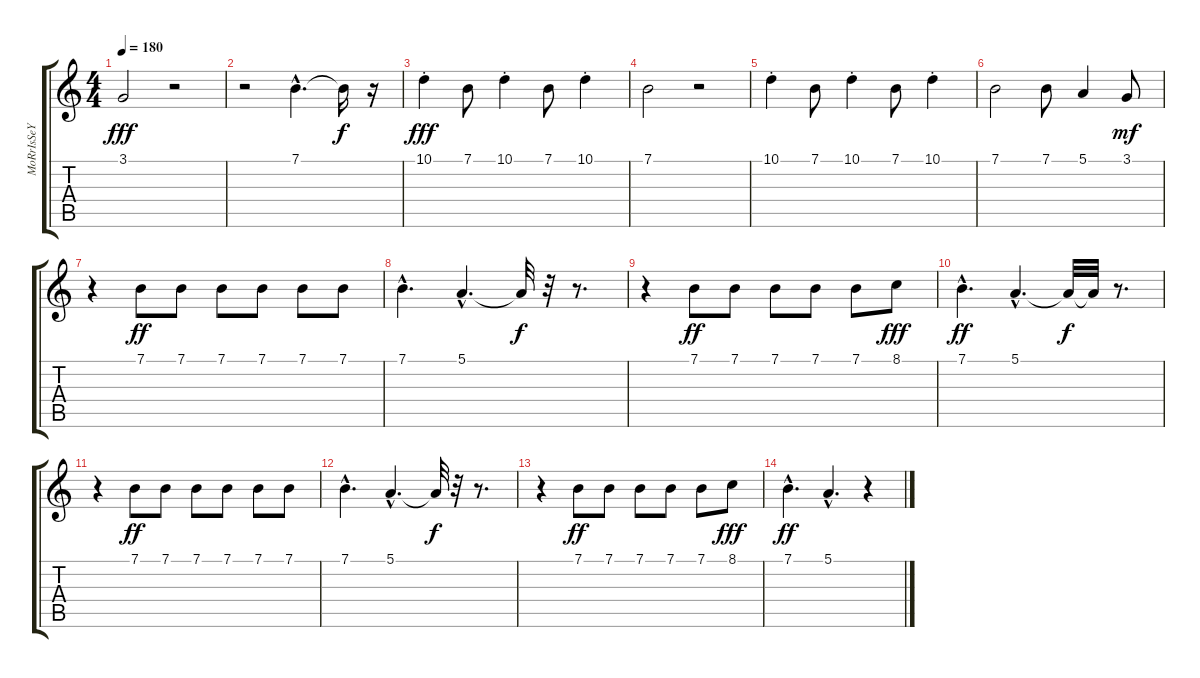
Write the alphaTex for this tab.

\track ("MoRrIsSeY" "MoRrIsSeY") {instrument voiceoohs}
\staff {score tabs}
\tuning (E4 B3 G3 D3 A2 E2) {hide}
\ts (4 4)
\tempo 180
\clef g2
\ks c
3.1.2{dy fff} r.2 |
r.2 7.1{hac}.4{d} 7.1{t}.16{dy f} r.16 |
10.1{st}.4{dy fff} 7.1.8 10.1{st}.4 7.1.8 10.1{st}.4 |
7.1.2 r.2 |
10.1{st}.4 7.1.8 10.1{st}.4 7.1.8 10.1{st}.4 |
7.1.2 7.1.8 5.1.4 3.1.8{dy mf} |
r.4 7.1.8{dy ff} 7.1.8 7.1.8 7.1.8 7.1.8 7.1.8 |
7.1{hac}.4{d} 5.1{hac}.4{d} 5.1{t}.32{dy f} r.32 r.8{d} |
r.4 7.1.8{dy ff} 7.1.8 7.1.8 7.1.8 7.1.8 8.1.8{dy fff} |
7.1{hac}.4{d dy ff} 5.1{hac}.4{d} 5.1{t}.32{dy f} 5.1{t}.32 r.8{d} |
r.4 7.1.8{dy ff} 7.1.8 7.1.8 7.1.8 7.1.8 7.1.8 |
7.1{hac}.4{d} 5.1{hac}.4{d} 5.1{t}.32{dy f} r.32 r.8{d} |
r.4 7.1.8{dy ff} 7.1.8 7.1.8 7.1.8 7.1.8 8.1.8{dy fff} |
7.1{hac}.4{d dy ff} 5.1{hac}.4{d} r.4
